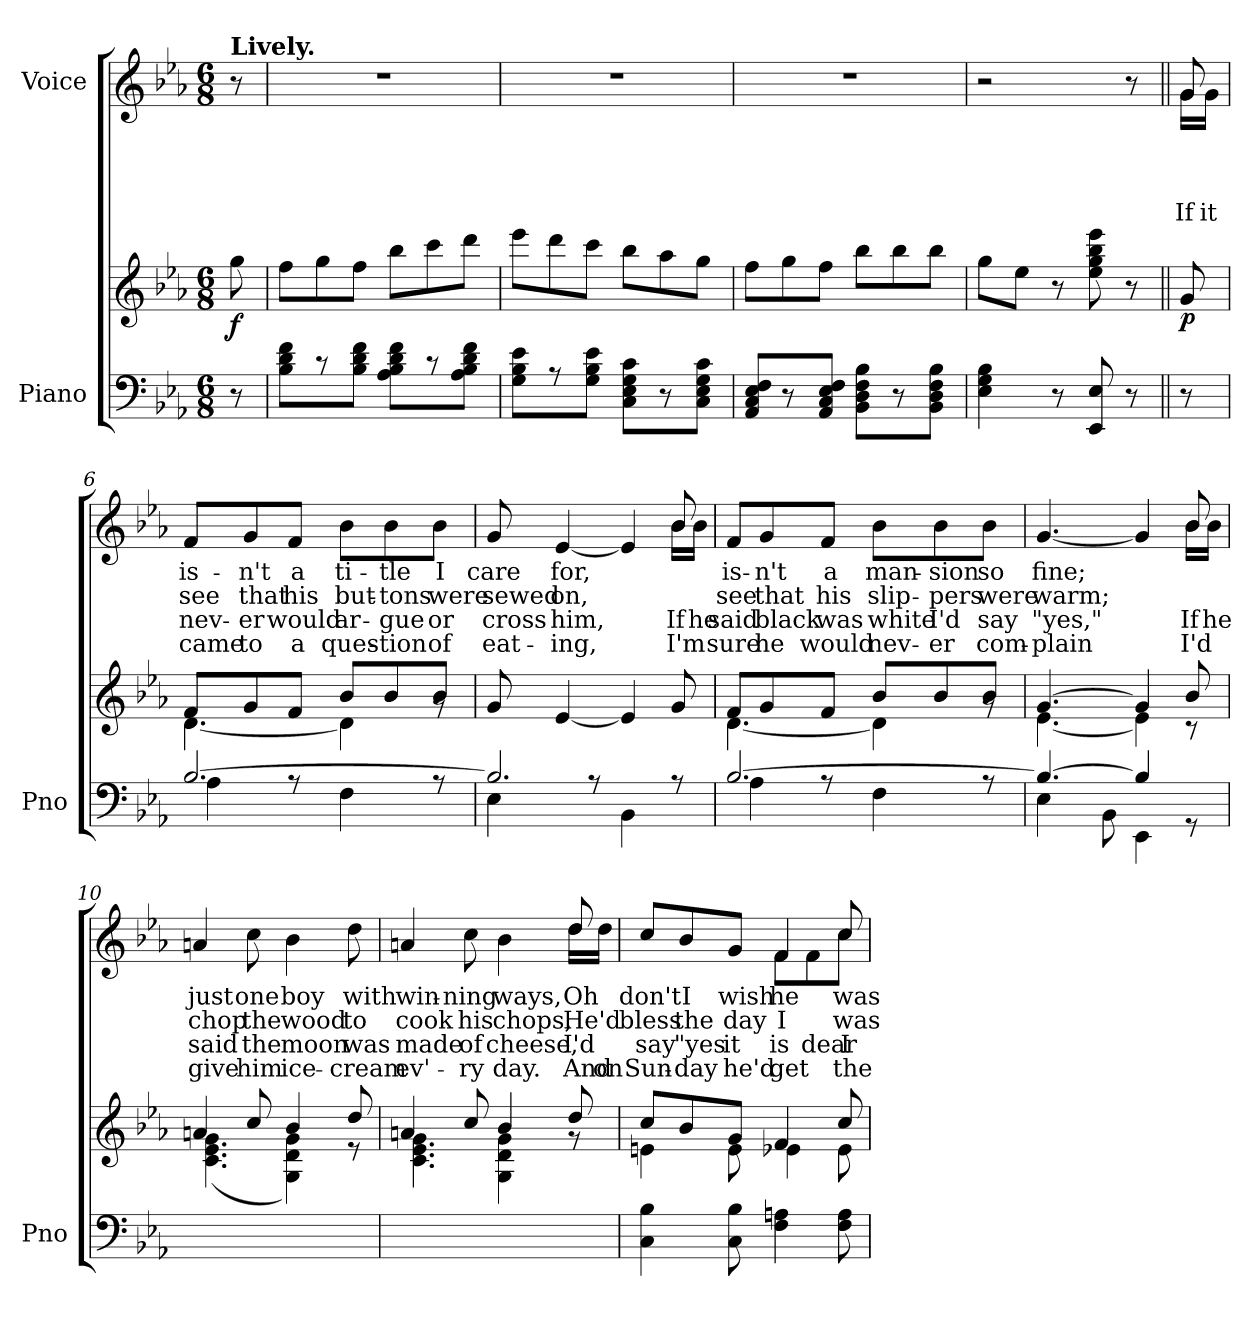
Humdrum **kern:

**kern	**kern	**dynam	**kern	**text	**text	**text	**text
*part2	*part2	*part2	*part1	*part1	*part1	*part1	*part1
*staff3	*staff2	*staff2/3	*staff1	*staff1	*staff1	*staff1	*staff1
*I"Piano	*	*	*I"Voice	*	*	*	*
*I'Pno	*	*	*	*	*	*	*
*clefF4	*clefG2	*	*clefG2	*	*	*	*
*k[b-e-a-]	*k[b-e-a-]	*	*k[b-e-a-]	*	*	*	*
*M6/8	*M6/8	*	*M6/8	*	*	*	*
=	=	=	=	=	=	=	=
!	!	!	!LO:TX:a:B:t=Lively.	!	!	!	!
!	!	!LO:DY:b	!	!	!	!	!
8r	8gg\	f	8r	.	.	.	.
=1	=1	=1	=1	=1	=1	=1	=1
8B-\ 8d\ 8f\L	8ff\L	.	2.r	.	.	.	.
8r	8gg\	.	.	.	.	.	.
8B-\ 8d\ 8f\J	8ff\J	.	.	.	.	.	.
8A-\ 8B-\ 8d\ 8f\L	8bb-\L	.	.	.	.	.	.
8r	8ccc\	.	.	.	.	.	.
8A-\ 8B-\ 8d\ 8f\J	8ddd\J	.	.	.	.	.	.
=2	=2	=2	=2	=2	=2	=2	=2
8G\ 8B-\ 8e-\L	8eee-\L	.	2.r	.	.	.	.
8r	8ddd\	.	.	.	.	.	.
8G\ 8B-\ 8e-\J	8ccc\J	.	.	.	.	.	.
8C\ 8E-\ 8G\ 8c\L	8bb-\L	.	.	.	.	.	.
8r	8aa-\	.	.	.	.	.	.
8C\ 8E-\ 8G\ 8c\J	8gg\J	.	.	.	.	.	.
=3	=3	=3	=3	=3	=3	=3	=3
8AA-/ 8C/ 8E-/ 8F/L	8ff\L	.	2.r	.	.	.	.
8r	8gg\	.	.	.	.	.	.
8AA-/ 8C/ 8E-/ 8F/J	8ff\J	.	.	.	.	.	.
8BB-\ 8D\ 8F\ 8B-\L	8bb-\L	.	.	.	.	.	.
8r	8bb-\	.	.	.	.	.	.
8BB-\ 8D\ 8F\ 8B-\J	8bb-\J	.	.	.	.	.	.
=4	=4	=4	=4	=4	=4	=4	=4
4E-\ 4G\ 4B-\	8gg\L	.	2r	.	.	.	.
.	8ee-\J	.	.	.	.	.	.
8r	8r	.	.	.	.	.	.
8EE-/ 8E-/	8ee-\ 8gg\ 8bb-\ 8eee-\	.	.	.	.	.	.
8r	8r	.	8r	.	.	.	.
!!LO:LB:g=z
=5||	=5||	=5||	=5||	=5||	=5||	=5||	=5||
!	!	!	!LO:TX:a:B:t=Slower.	!	!	!	!
!	!	!	!	!LO:LY:b	!LO:LY:b	!LO:LY:b	!
*	*	*	*^	*	*	*	*
!	!	!LO:DY:b	!	!	!	!	!	!LO:LY:b
8r	8g/	p	8g/	16g\LL	.	.	.	If
!	!	!	!	!	!	!	!	!LO:LY:b
.	.	.	.	16g\JJ	.	.	.	it
=6	=6	=6	=6	=6	=6	=6	=6	=6
*^	*^	*	*	*	*	*	*	*
!	!	!	!	!	!	!	!LO:LY:b	!LO:LY:b	!LO:LY:b	!LO:LY:b
*	*	*	*	*	*v	*v	*	*	*	*
[2.B-/	4A-\	8f/L	[4.d\	.	8f/L	is-	see	nev-	came
!	!	!	!	!	!	!LO:LY:b	!LO:LY:b	!LO:LY:b	!LO:LY:b
.	.	8g/	.	.	8g/	-n't	that	-er	to
!	!	!	!	!	!	!LO:LY:b	!LO:LY:b	!LO:LY:b	!LO:LY:b
.	8rA	8f/J	.	.	8f/J	a	his	would	a
!	!	!	!	!	!	!LO:LY:b	!LO:LY:b	!LO:LY:b	!LO:LY:b
.	4F\	8b-/L	4d\]	.	8b-\L	ti-	but-	ar-	ques-
!	!	!	!	!	!	!LO:LY:b	!LO:LY:b	!LO:LY:b	!LO:LY:b
.	.	8b-/	.	.	8b-\	tle	-tons	-gue	-tion
!	!	!	!	!	!	!LO:LY:b	!LO:LY:b	!LO:LY:b	!LO:LY:b
.	8rA	8b-/J	8rg	.	8b-\J	I	were	or	of
=7	=7	=7	=7	=7	=7	=7	=7	=7	=7
!	!	!	!	!	!	!LO:LY:b	!LO:LY:b	!LO:LY:b	!LO:LY:b
*	*	*v	*v	*	*^	*	*	*	*
2.B-/]	4E-\	8g/	.	8g/	8ryy	care	sewed	cross	eat-
!	!	!	!	!	!	!LO:LY:b	!LO:LY:b	!LO:LY:b	!LO:LY:b
*	*	*	*	*v	*v	*	*	*	*
.	.	[4e-/	.	[4e-/	for,	on,	him,	-ing,
.	8rA	.	.	.	.	.	.	.
.	4BB-\	4e-/]	.	4e-/]	.	.	.	.
!	!	!	!	!	!LO:LY:b	!LO:LY:b	!	!LO:LY:b
*	*	*	*	*^	*	*	*	*
!	!	!	!	!	!	!	!	!LO:LY:b	!
.	8rA	8g/	.	8b-/	16b-\LL	.	.	If	I'm
!	!	!	!	!	!	!	!	!LO:LY:b	!
.	.	.	.	.	16b-\JJ	.	.	he	.
!!LO:LB:g=z
=8	=8	=8	=8	=8	=8	=8	=8	=8	=8
*	*	*^	*	*	*	*	*	*	*
!	!	!	!	!	!	!	!LO:LY:b	!LO:LY:b	!LO:LY:b	!LO:LY:b
*	*	*	*	*	*v	*v	*	*	*	*
[2.B-/	4A-\	8f/L	[4.d\	.	8f/L	is-	see	said	sure
!	!	!	!	!	!	!LO:LY:b	!LO:LY:b	!LO:LY:b	!LO:LY:b
.	.	8g/	.	.	8g/	-n't	that	black	he
!	!	!	!	!	!	!LO:LY:b	!LO:LY:b	!LO:LY:b	!LO:LY:b
.	8rA	8f/J	.	.	8f/J	a	his	was	would
!	!	!	!	!	!	!LO:LY:b	!LO:LY:b	!LO:LY:b	!LO:LY:b
.	4F\	8b-/L	4d\]	.	8b-\L	man-	slip-	white	nev-
!	!	!	!	!	!	!LO:LY:b	!LO:LY:b	!LO:LY:b	!LO:LY:b
.	.	8b-/	.	.	8b-\	-sion	-pers	I'd	-er
!	!	!	!	!	!	!LO:LY:b	!LO:LY:b	!LO:LY:b	!LO:LY:b
.	8rA	8b-/J	8rg	.	8b-\J	so	were	say	com-
=9	=9	=9	=9	=9	=9	=9	=9	=9	=9
!	!	!	!	!	!	!LO:LY:b	!LO:LY:b	!LO:LY:b	!LO:LY:b
*	*	*	*	*	*^	*	*	*	*
4.B-/_	4E-\	[4.g/	[4.e-\	.	[4.g/	8ryy	fine;	warm;	"yes,"	-plain
*	*	*	*	*	*v	*v	*	*	*	*
.	8BB-\	.	.	.	.	.	.	.	.
4B-/]	4EE-\	4g/]	4e-\]	.	4g/]	.	.	.	.
!	!	!	!	!	!	!LO:LY:b	!LO:LY:b	!	!LO:LY:b
*	*	*	*	*	*^	*	*	*	*
!	!	!	!	!	!	!	!	!	!LO:LY:b	!
8rGG	8ryy	8b-/	8r	.	8b-/	16b-\LL	.	.	If	I'd
!	!	!	!	!	!	!	!	!	!LO:LY:b	!
.	.	.	.	.	.	16b-\JJ	.	.	he	.
*v	*v	*	*	*	*	*	*	*	*	*
=10	=10	=10	=10	=10	=10	=10	=10	=10	=10
!	!	!	!	!	!	!LO:LY:b	!LO:LY:b	!LO:LY:b	!LO:LY:b
*	*	*	*	*v	*v	*	*	*	*
2.ryy	4an/	(<4.c\ 4.e-\ 4.g\	.	4an/	just	chop	said	give
!	!	!	!	!	!LO:LY:b	!LO:LY:b	!LO:LY:b	!LO:LY:b
.	8cc/	.	.	8cc\	one	the	the	him
!	!	!	!	!	!LO:LY:b	!LO:LY:b	!LO:LY:b	!LO:LY:b
.	4b-/	4G\ 4d\ 4g\)	.	4b-\	boy	wood	moon	ice-
!	!	!	!	!	!LO:LY:b	!LO:LY:b	!LO:LY:b	!LO:LY:b
.	8dd/	8r	.	8dd\	with	to	was	-cream
!!LO:PB:g=z
=11	=11	=11	=11	=11	=11	=11	=11	=11
!	!	!	!	!	!LO:LY:b	!LO:LY:b	!LO:LY:b	!LO:LY:b
*	*	*	*	*^	*	*	*	*
2.ryy	4an/	4.c\ 4.e-\ 4.g\	.	4an/	8ryy	win-	cook	made	ev'-
!	!	!	!	!	!	!LO:LY:b	!LO:LY:b	!LO:LY:b	!LO:LY:b
*	*	*	*	*v	*v	*	*	*	*
.	8cc/	.	.	8cc\	-ning	his	of	-ry
!	!	!	!	!	!LO:LY:b	!LO:LY:b	!LO:LY:b	!LO:LY:b
.	4b-/	4G\ 4d\ 4g\	.	4b-\	ways,	chops,	cheese,	day.
!	!	!	!	!	!LO:LY:b	!LO:LY:b	!LO:LY:b	!LO:LY:b
*	*	*	*	*^	*	*	*	*
.	8dd/	8rg	.	8dd/	16dd\LL	Oh	He'd	I'd	And
!	!	!	!	!	!	!	!	!	!LO:LY:b
.	.	.	.	.	16dd\JJ	.	.	.	on
=12	=12	=12	=12	=12	=12	=12	=12	=12	=12
!	!	!	!	!	!	!LO:LY:b	!LO:LY:b	!LO:LY:b	!LO:LY:b
4C\ 4B-\	8cc/L	4en\	.	8cc/L	4.ryy	don't	bless	say	Sun-
!	!	!	!	!	!	!LO:LY:b	!LO:LY:b	!LO:LY:b	!LO:LY:b
.	8b-/	.	.	8b-/	.	I	the	"yes	-day
!	!	!	!	!	!	!LO:LY:b	!LO:LY:b	!LO:LY:b	!LO:LY:b
8C\ 8B-\	8g/J	8e\	.	8g/J	.	wish	day	it	he'd
!	!	!	!	!	!	!LO:LY:b	!LO:LY:b	!LO:LY:b	!LO:LY:b
4F\ 4An\	4f/	4e-X\	.	4f/	8f\L	he	I	is	get
!	!	!	!	!	!	!	!	!LO:LY:b	!
.	.	.	.	.	8f\	.	.	dear	.
!	!	!	!	!	!	!LO:LY:b	!LO:LY:b	!LO:LY:b	!LO:LY:b
8F\ 8A\	8cc/	8e-\	.	8cc/	8cc\J	was	was	I	the
*	*v	*v	*	*	*	*	*	*	*
*	*	*	*v	*v	*	*	*	*
=	=	=	=	=	=	=	=
*-	*-	*-	*-	*-	*-	*-	*-
